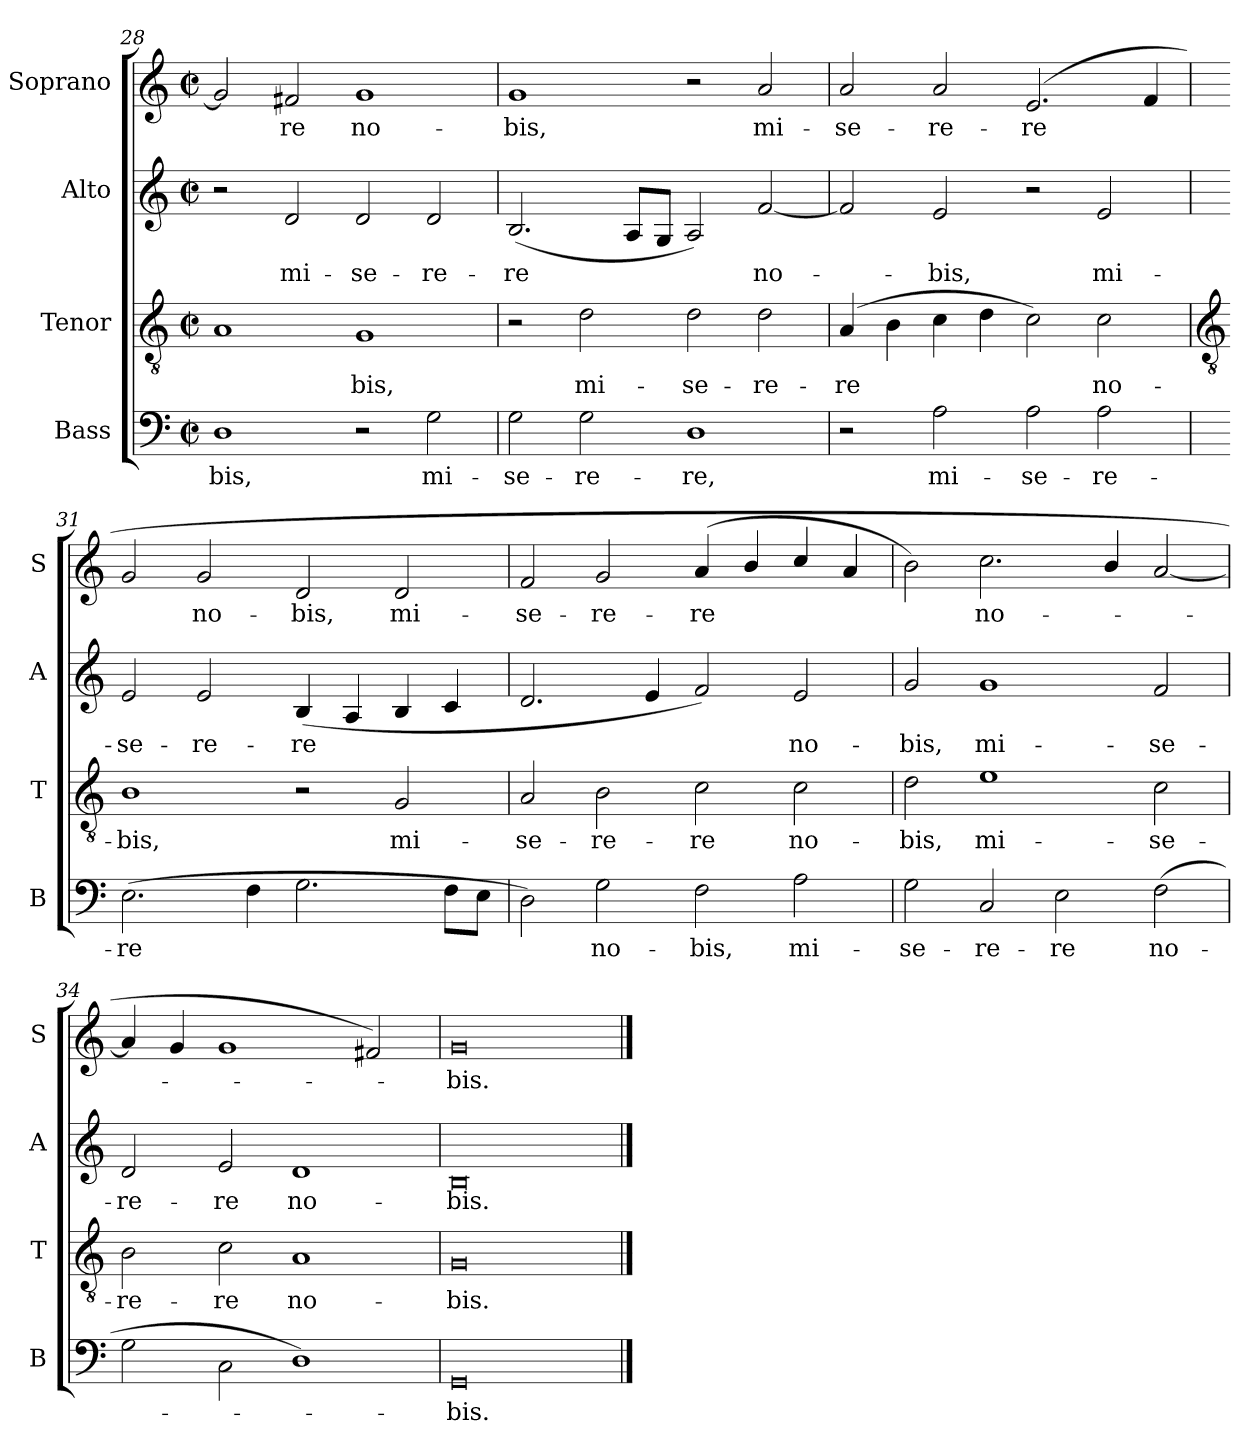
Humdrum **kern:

**kern	**text	**kern	**text	**kern	**text	**kern	**text
*part4	*part4	*part3	*part3	*part2	*part2	*part1	*part1
*staff4	*staff4	*staff3	*staff3	*staff2	*staff2	*staff1	*staff1
*I"Bass	*	*I"Tenor	*	*I"Alto	*	*I"Soprano	*
*I'B	*	*I'T	*	*I'A	*	*I'S	*
*clefF4	*	*clefGv2	*	*clefG2	*	*clefG2	*
*k[]	*	*k[]	*	*k[]	*	*k[]	*
*C:	*	*C:	*	*C:	*	*C:	*
*M4/2	*	*M4/2	*	*M4/2	*	*M4/2	*
*met(c|)	*	*met(c|)	*	*met(c|)	*	*met(c|)	*
=28	=28	=28	=28	=28	=28	=28	=28
!	!LO:LY:b	!	!	!	!	!	!
1D	-bis,	1A	.	2r	.	2g]	.
!	!	!	!	!	!LO:LY:b	!	!LO:LY:b
.	.	.	.	2d	mi-	2f#	re
!	!	!	!LO:LY:b	!	!LO:LY:b	!	!LO:LY:b
2r	.	1G	bis,	2d	-se-	1g	no-
!	!LO:LY:b	!	!	!	!LO:LY:b	!	!
2G	mi-	.	.	2d	-re-	.	.
=29	=29	=29	=29	=29	=29	=29	=29
!	!LO:LY:b	!	!	!	!LO:LY:b	!	!LO:LY:b
2G	-se-	2r	.	(<2.B	-re	1g	-bis,
!	!LO:LY:b	!	!LO:LY:b	!	!	!	!
2G	-re-	2d	mi-	.	.	.	.
.	.	.	.	8AL	.	.	.
.	.	.	.	8GJ	.	.	.
!	!LO:LY:b	!	!LO:LY:b	!	!	!	!
1D	-re,	2d	-se-	2A)	.	2r	.
!	!	!	!LO:LY:b	!	!LO:LY:b	!	!LO:LY:b
.	.	2d	-re-	[2f	no-	2a	mi-
=30	=30	=30	=30	=30	=30	=30	=30
!	!	!	!LO:LY:b	!	!	!	!LO:LY:b
2r	.	(>4A	-re	2f]	.	2a	-se-
.	.	4B	.	.	.	.	.
!	!LO:LY:b	!	!	!	!LO:LY:b	!	!LO:LY:b
2A	mi-	4c	.	2e	bis,	2a	-re-
.	.	4d	.	.	.	.	.
!	!LO:LY:b	!	!	!	!	!	!LO:LY:b
2A	-se-	2c)	.	2r	.	(<2.e	-re
!	!LO:LY:b	!	!LO:LY:b	!	!LO:LY:b	!	!
2A	-re-	2c	no-	2e	mi-	.	.
.	.	.	.	.	.	4f	.
!!LO:LB:g=z
=31	=31	=31	=31	=31	=31	=31	=31
*	*	*clefGv2	*	*	*	*	*
!	!LO:LY:b	!	!LO:LY:b	!	!LO:LY:b	!	!
(>2.E	-re	1B	-bis,	2e	-se-	2g	.
!	!	!	!	!	!LO:LY:b	!	!LO:LY:b
.	.	.	.	2e	-re-	2g	no-
4F	.	.	.	.	.	.	.
!	!	!	!	!	!LO:LY:b	!	!LO:LY:b
2.G	.	2r	.	(<4B	-re	2d	-bis,
.	.	.	.	4A	.	.	.
!	!	!	!LO:LY:b	!	!	!	!LO:LY:b
.	.	2G	mi-	4B	.	2d	mi-
8FL	.	.	.	4c	.	.	.
8EJ	.	.	.	.	.	.	.
=32	=32	=32	=32	=32	=32	=32	=32
!	!	!	!LO:LY:b	!	!	!	!LO:LY:b
2D)	.	2A	-se-	2.d	.	2f	-se-
!	!LO:LY:b	!	!LO:LY:b	!	!	!	!LO:LY:b
2G	no-	2B	-re-	.	.	2g	-re-
.	.	.	.	4e	.	.	.
!	!LO:LY:b	!	!LO:LY:b	!	!	!	!LO:LY:b
2F	-bis,	2c	-re	2f)	.	(<4a	-re
.	.	.	.	.	.	4b/	.
!	!LO:LY:b	!	!LO:LY:b	!	!LO:LY:b	!	!
2A	mi-	2c	no-	2e	no-	4cc/	.
.	.	.	.	.	.	4a	.
=33	=33	=33	=33	=33	=33	=33	=33
!	!LO:LY:b	!	!LO:LY:b	!	!LO:LY:b	!	!
2G	-se-	2d	-bis,	2g	-bis,	2b)	.
!	!LO:LY:b	!	!LO:LY:b	!	!LO:LY:b	!	!LO:LY:b
2C	-re-	1e	mi-	1g	mi-	2.cc	no-
!	!LO:LY:b	!	!	!	!	!	!
2E	-re	.	.	.	.	.	.
.	.	.	.	.	.	4b/	.
!	!LO:LY:b	!	!LO:LY:b	!	!LO:LY:b	!	!
(>2F	no-	2c	-se-	2f	-se-	[2a	.
=34	=34	=34	=34	=34	=34	=34	=34
!	!	!	!LO:LY:b	!	!LO:LY:b	!	!
2G	.	2B	-re-	2d	-re-	4a]	.
.	.	.	.	.	.	4g	.
!	!	!	!LO:LY:b	!	!LO:LY:b	!	!
2C\	.	2c	-re	2e	-re	1g	.
!	!	!	!LO:LY:b	!	!LO:LY:b	!	!
1D)	.	1A	no-	1d	no-	.	.
.	.	.	.	.	.	2f#)	.
=35	=35	=35	=35	=35	=35	=35	=35
!	!LO:LY:b	!	!LO:LY:b	!	!LO:LY:b	!	!LO:LY:b
0GG	bis.	0G	-bis.	0B	-bis.	0g	bis.
==	==	==	==	==	==	==	==
*-	*-	*-	*-	*-	*-	*-	*-
